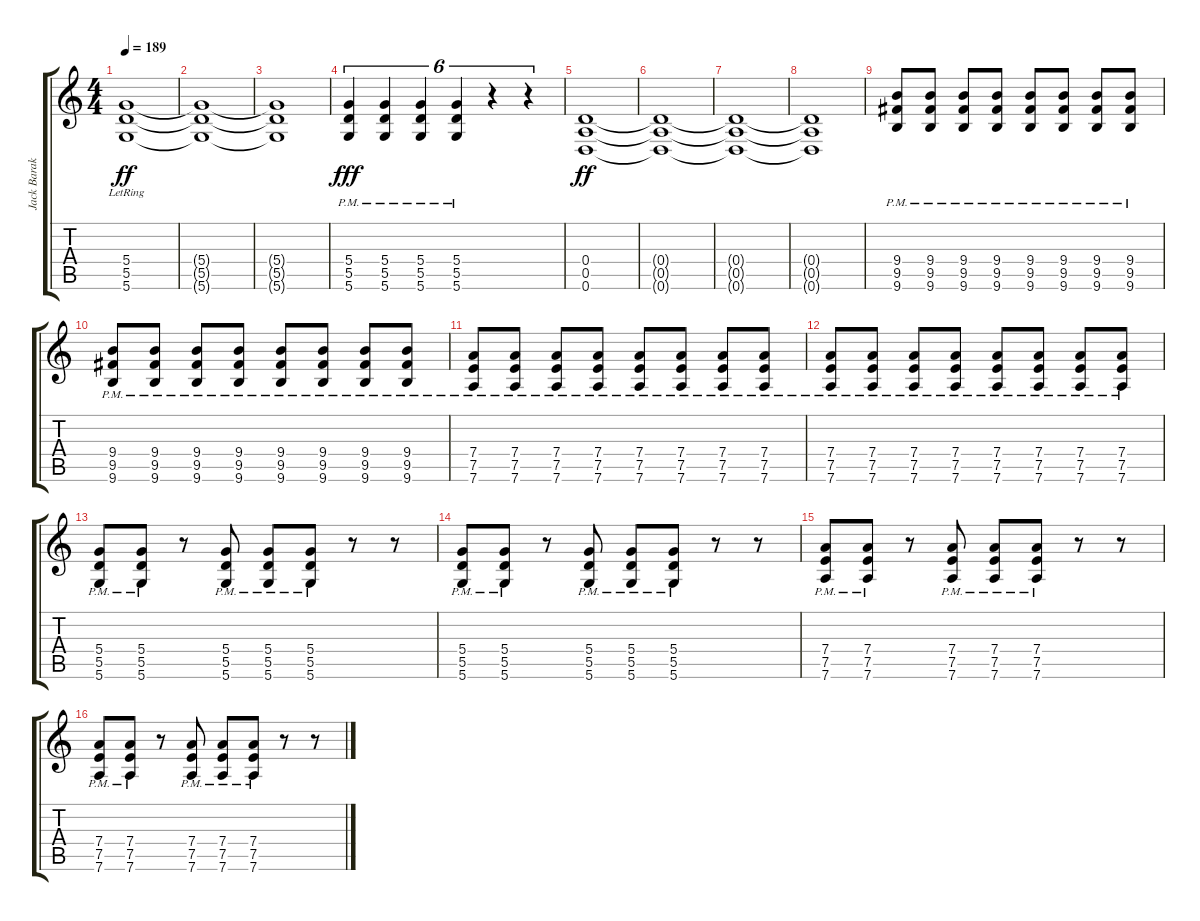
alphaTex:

\track ("Jack Barakat " "Jack Barak") {instrument distortionguitar}
\staff {score tabs}
\tuning (E4 B3 G3 D3 A2 D2) {hide}
\ts (4 4)
\tempo 189
\clef g2
\ks c
(5.4{lr} 5.5{lr} 5.6{lr}).1{dy ff} |
(5.4{t} 5.5{t} 5.6{t}).1 |
(5.4{t} 5.5{t} 5.6{t}).1 |
(5.4{pm} 5.5{pm} 5.6{pm}).4{tu (6 4) dy fff} (5.4{pm} 5.5{pm} 5.6{pm}).4{tu (6 4)} (5.4{pm} 5.5{pm} 5.6{pm}).4{tu (6 4)} (5.4{pm} 5.5{pm} 5.6{pm}).4{tu (6 4)} r.4{tu (6 4)} r.4{tu (6 4)} |
(0.4 0.5 0.6).1{dy ff} |
(0.4{t} 0.5{t} 0.6{t}).1 |
(0.4{t} 0.5{t} 0.6{t}).1 |
(0.4{t} 0.5{t} 0.6{t}).1 |
(9.4{pm} 9.5{pm} 9.6{pm}).8 (9.4{pm} 9.5{pm} 9.6{pm}).8 (9.4{pm} 9.5{pm} 9.6{pm}).8 (9.4{pm} 9.5{pm} 9.6{pm}).8 (9.4{pm} 9.5{pm} 9.6{pm}).8 (9.4{pm} 9.5{pm} 9.6{pm}).8 (9.4{pm} 9.5{pm} 9.6{pm}).8 (9.4{pm} 9.5{pm} 9.6{pm}).8 |
(9.4{pm} 9.5{pm} 9.6{pm}).8 (9.4{pm} 9.5{pm} 9.6{pm}).8 (9.4{pm} 9.5{pm} 9.6{pm}).8 (9.4{pm} 9.5{pm} 9.6{pm}).8 (9.4{pm} 9.5{pm} 9.6{pm}).8 (9.4{pm} 9.5{pm} 9.6{pm}).8 (9.4{pm} 9.5{pm} 9.6{pm}).8 (9.4{pm} 9.5{pm} 9.6{pm}).8 |
(7.4{pm} 7.5{pm} 7.6{pm}).8 (7.4{pm} 7.5{pm} 7.6{pm}).8 (7.4{pm} 7.5{pm} 7.6{pm}).8 (7.4{pm} 7.5{pm} 7.6{pm}).8 (7.4{pm} 7.5{pm} 7.6{pm}).8 (7.4{pm} 7.5{pm} 7.6{pm}).8 (7.4{pm} 7.5{pm} 7.6{pm}).8 (7.4{pm} 7.5{pm} 7.6{pm}).8 |
(7.4{pm} 7.5{pm} 7.6{pm}).8 (7.4{pm} 7.5{pm} 7.6{pm}).8 (7.4{pm} 7.5{pm} 7.6{pm}).8 (7.4{pm} 7.5{pm} 7.6{pm}).8 (7.4{pm} 7.5{pm} 7.6{pm}).8 (7.4{pm} 7.5{pm} 7.6{pm}).8 (7.4{pm} 7.5{pm} 7.6{pm}).8 (7.4{pm} 7.5{pm} 7.6{pm}).8 |
(5.4{pm} 5.5{pm} 5.6{pm}).8 (5.4{pm} 5.5{pm} 5.6{pm}).8 r.8 (5.4{pm} 5.5{pm} 5.6{pm}).8 (5.4{pm} 5.5{pm} 5.6{pm}).8 (5.4{pm} 5.5{pm} 5.6{pm}).8 r.8 r.8 |
(5.4{pm} 5.5{pm} 5.6{pm}).8 (5.4{pm} 5.5{pm} 5.6{pm}).8 r.8 (5.4{pm} 5.5{pm} 5.6{pm}).8 (5.4{pm} 5.5{pm} 5.6{pm}).8 (5.4{pm} 5.5{pm} 5.6{pm}).8 r.8 r.8 |
(7.4{pm} 7.5{pm} 7.6{pm}).8 (7.4{pm} 7.5{pm} 7.6{pm}).8 r.8 (7.4{pm} 7.5{pm} 7.6{pm}).8 (7.4{pm} 7.5{pm} 7.6{pm}).8 (7.4{pm} 7.5{pm} 7.6{pm}).8 r.8 r.8 |
(7.4{pm} 7.5{pm} 7.6{pm}).8 (7.4{pm} 7.5{pm} 7.6{pm}).8 r.8 (7.4{pm} 7.5{pm} 7.6{pm}).8 (7.4{pm} 7.5{pm} 7.6{pm}).8 (7.4{pm} 7.5{pm} 7.6{pm}).8 r.8 r.8
